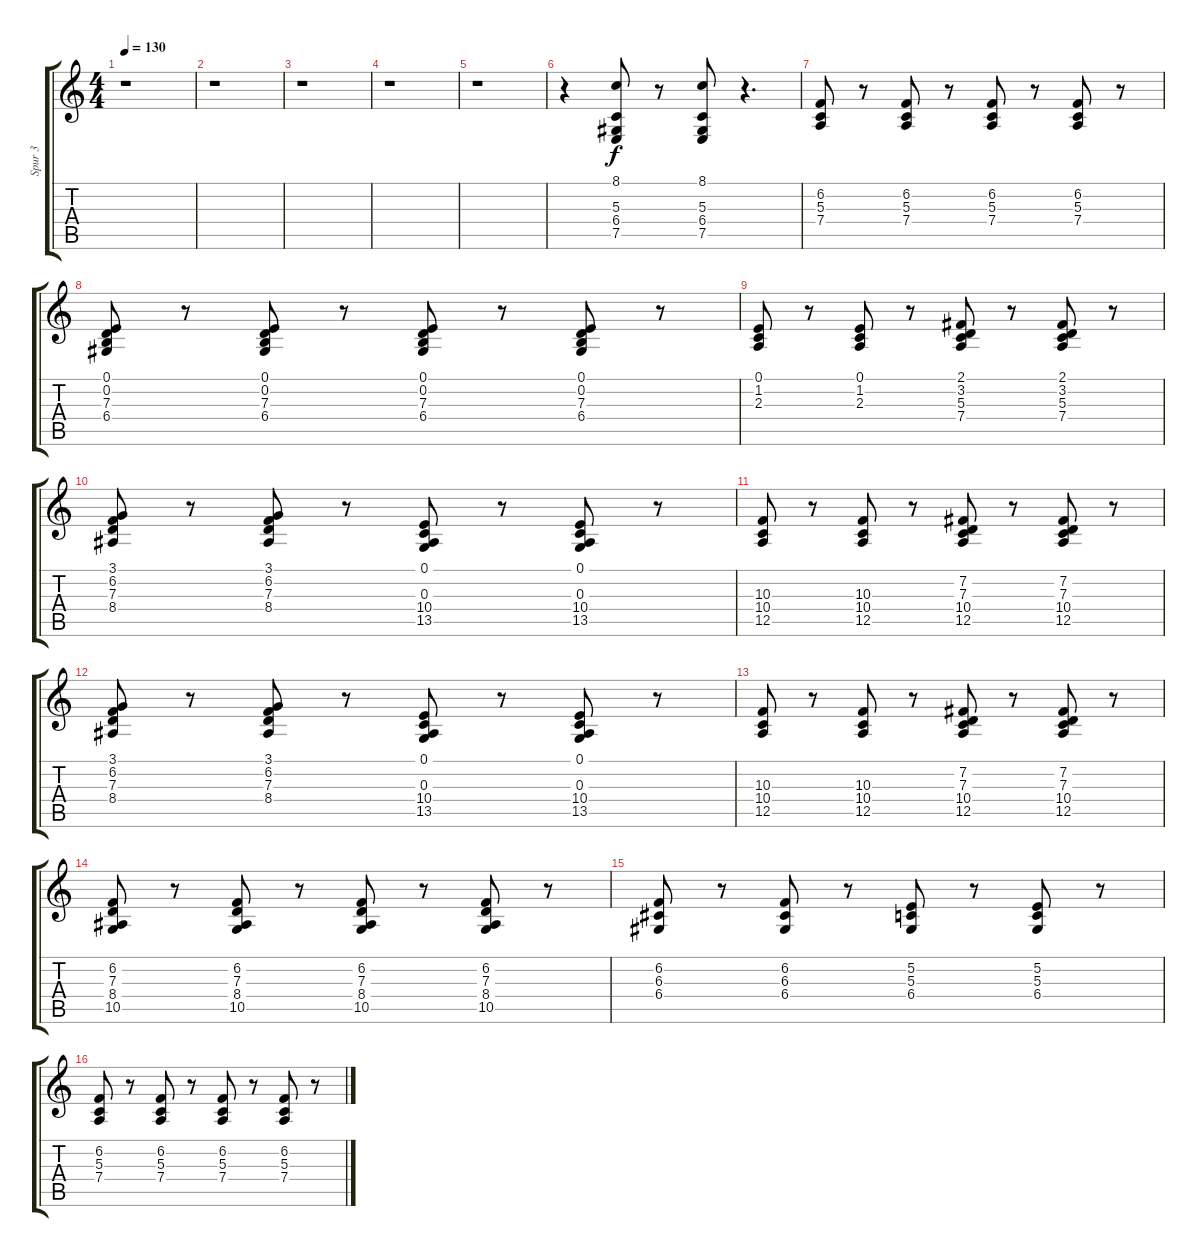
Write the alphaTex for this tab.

\track ("Spur 3" "Spur 3") {instrument acousticgrandpiano}
\staff {score tabs}
\tuning (E4 B3 G3 D3 A2 E2) {hide}
\ts (4 4)
\tempo 130
\clef g2
\ks c
r.1{dy f instrument acousticgrandpiano} |
r.1 |
r.1 |
r.1 |
r.1 |
r.4 (8.1 5.3 6.4 7.5).8 r.8 (8.1 5.3 6.4 7.5).8 r.4{d} |
(6.2 5.3 7.4).8 r.8 (6.2 5.3 7.4).8 r.8 (6.2 5.3 7.4).8 r.8 (6.2 5.3 7.4).8 r.8 |
(0.1 0.2 7.3 6.4).8 r.8 (0.1 0.2 7.3 6.4).8 r.8 (0.1 0.2 7.3 6.4).8 r.8 (0.1 0.2 7.3 6.4).8 r.8 |
(0.1 1.2 2.3).8 r.8 (0.1 1.2 2.3).8 r.8 (2.1 3.2 5.3 7.4).8 r.8 (2.1 3.2 5.3 7.4).8 r.8 |
(3.1 6.2 7.3 8.4).8 r.8 (3.1 6.2 7.3 8.4).8 r.8 (0.1 0.3 10.4 13.5).8 r.8 (0.1 0.3 10.4 13.5).8 r.8 |
(10.3 10.4 12.5).8 r.8 (10.3 10.4 12.5).8 r.8 (7.2 7.3 10.4 12.5).8 r.8 (7.2 7.3 10.4 12.5).8 r.8 |
(3.1 6.2 7.3 8.4).8 r.8 (3.1 6.2 7.3 8.4).8 r.8 (0.1 0.3 10.4 13.5).8 r.8 (0.1 0.3 10.4 13.5).8 r.8 |
(10.3 10.4 12.5).8 r.8 (10.3 10.4 12.5).8 r.8 (7.2 7.3 10.4 12.5).8 r.8 (7.2 7.3 10.4 12.5).8 r.8 |
(6.2 7.3 8.4 10.5).8 r.8 (6.2 7.3 8.4 10.5).8 r.8 (6.2 7.3 8.4 10.5).8 r.8 (6.2 7.3 8.4 10.5).8 r.8 |
(6.2 6.3 6.4).8 r.8 (6.2 6.3 6.4).8 r.8 (5.2 5.3 6.4).8 r.8 (5.2 5.3 6.4).8 r.8 |
(6.2 5.3 7.4).8 r.8 (6.2 5.3 7.4).8 r.8 (6.2 5.3 7.4).8 r.8 (6.2 5.3 7.4).8 r.8
